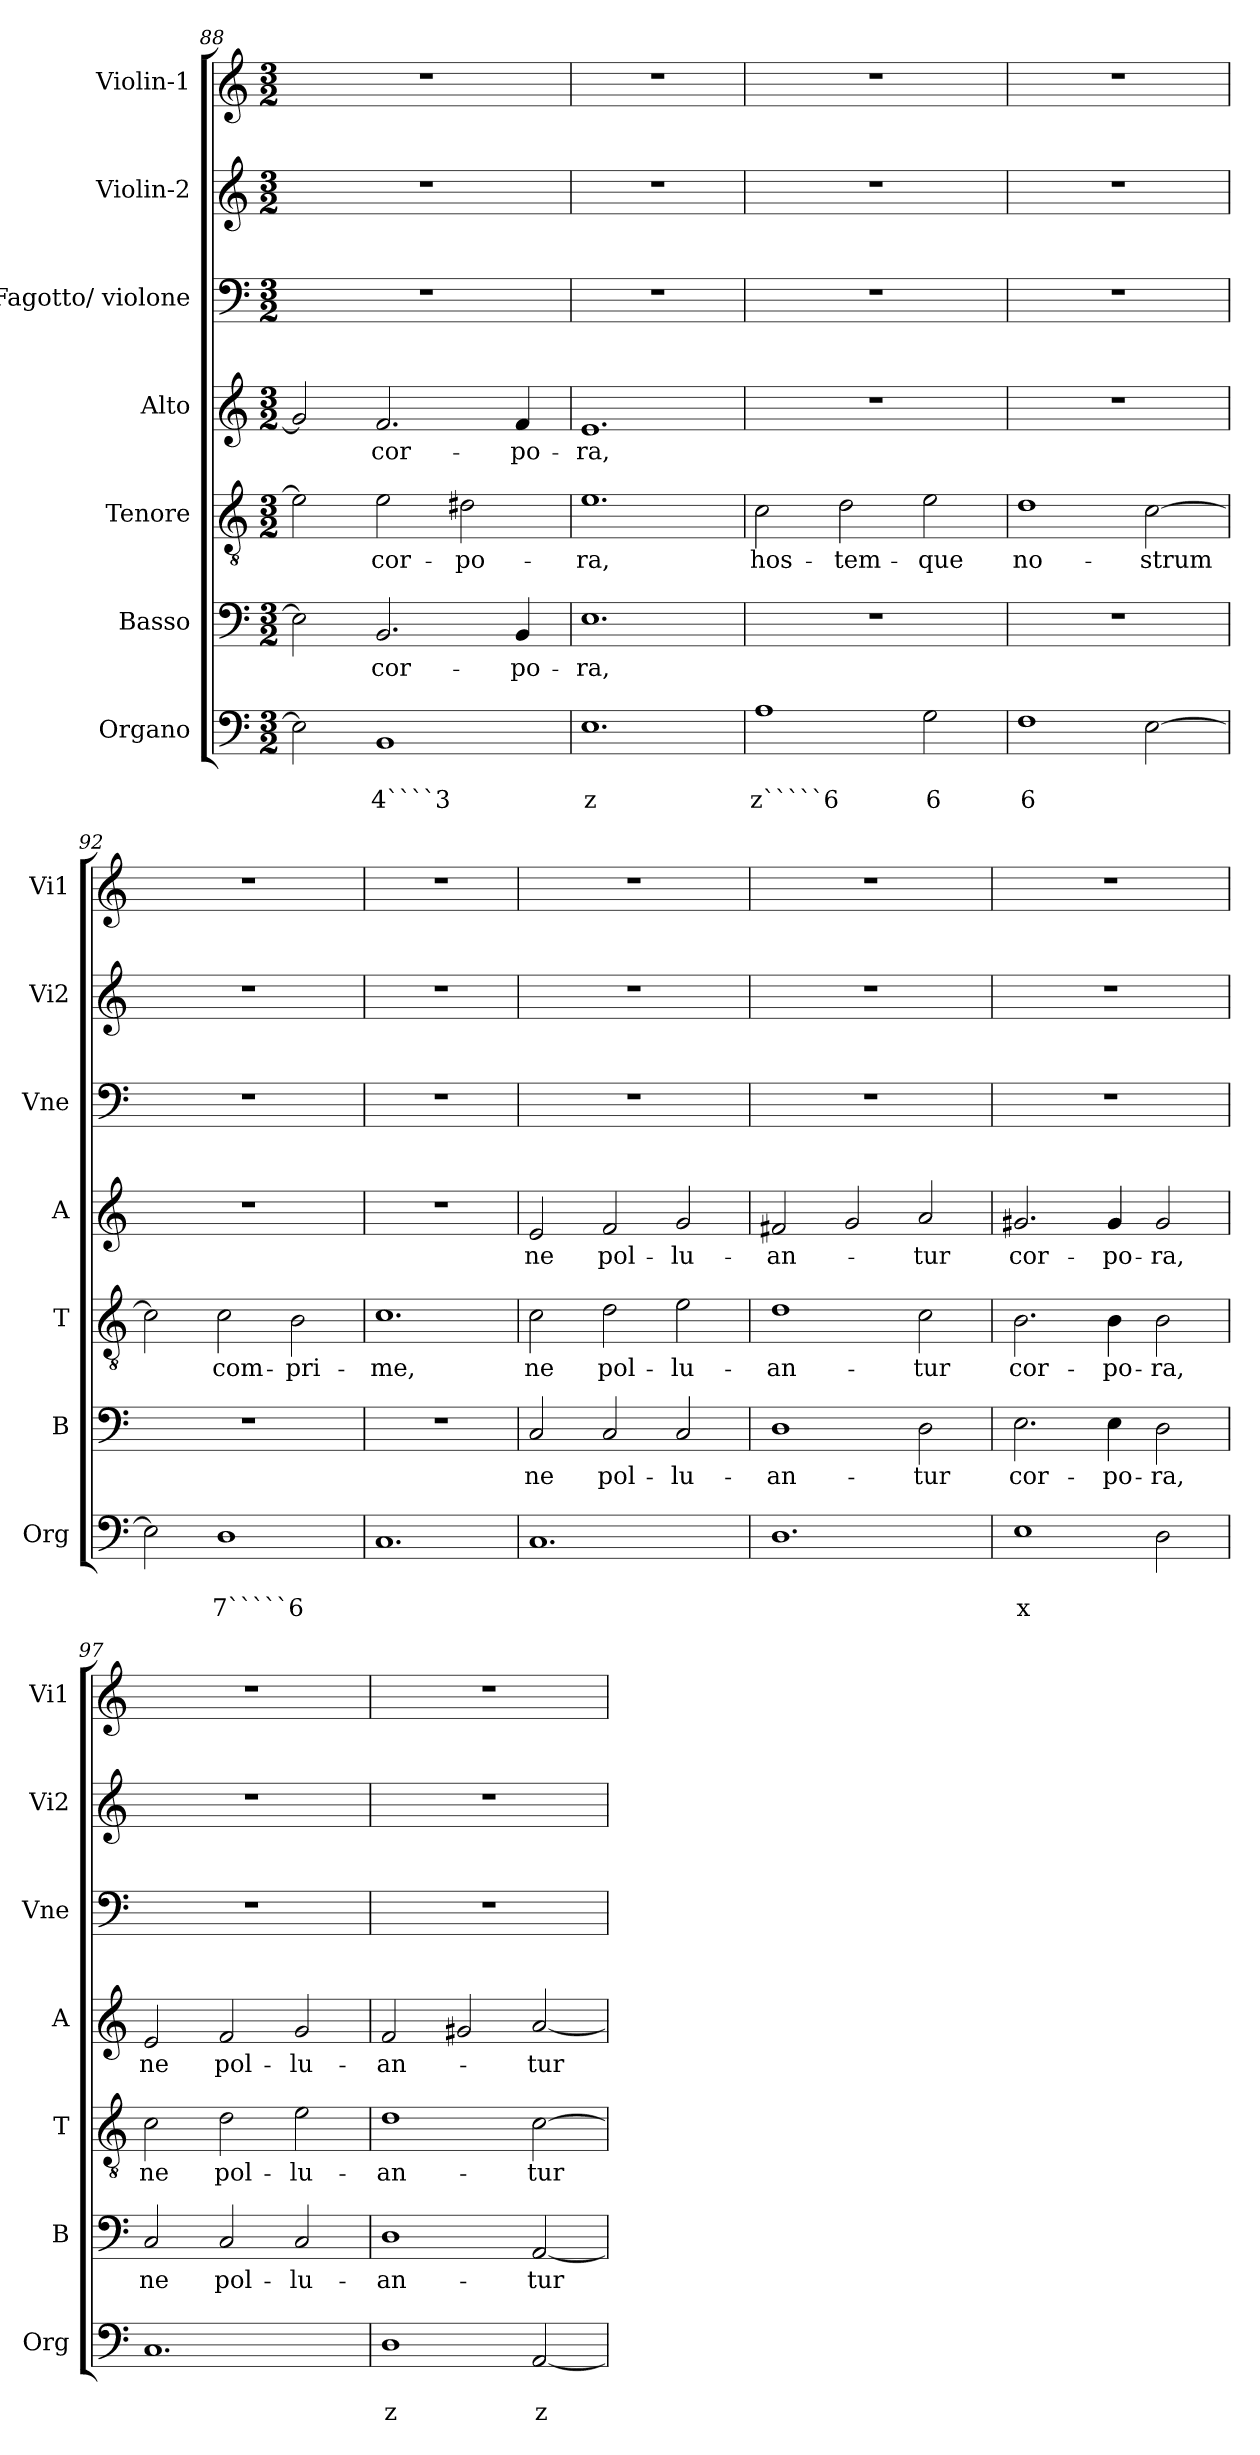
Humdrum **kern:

**kern	**text	**text	**kern	**text	**kern	**text	**kern	**text	**kern	**kern	**kern
*part7	*part7	*part7	*part6	*part6	*part5	*part5	*part4	*part4	*part3	*part2	*part1
*staff7	*staff7	*staff7	*staff6	*staff6	*staff5	*staff5	*staff4	*staff4	*staff3	*staff2	*staff1
*I"Organo	*	*	*I"Basso	*	*I"Tenore	*	*I"Alto	*	*I"Fagotto/ violone	*I"Violin-2	*I"Violin-1
*I'Org	*	*	*I'B	*	*I'T	*	*I'A	*	*I'Vne	*I'Vi2	*I'Vi1
*clefF4	*	*	*clefF4	*	*clefGv2	*	*clefG2	*	*clefF4	*clefG2	*clefG2
*k[]	*	*	*k[]	*	*k[]	*	*k[]	*	*k[]	*k[]	*k[]
*C:	*	*	*C:	*	*C:	*	*C:	*	*C:	*C:	*C:
*M3/2	*	*	*M3/2	*	*M3/2	*	*M3/2	*	*M3/2	*M3/2	*M3/2
=88	=88	=88	=88	=88	=88	=88	=88	=88	=88	=88	=88
2E\]	.	.	2E\]	.	2e\]	.	2g/]	.	1.r	1.r	1.r
!	!	!LO:LY:b	!	!LO:LY:b	!	!LO:LY:b	!	!LO:LY:b	!	!	!
1BB	.	4````3	2.BB/	cor-	2e\	cor-	2.f/	cor-	.	.	.
!	!	!	!	!	!	!LO:LY:b	!	!	!	!	!
.	.	.	.	.	2d#X\	-po-	.	.	.	.	.
!	!	!	!	!LO:LY:b	!	!	!	!LO:LY:b	!	!	!
.	.	.	4BB/	-po-	.	.	4f/	-po-	.	.	.
=89	=89	=89	=89	=89	=89	=89	=89	=89	=89	=89	=89
!	!	!LO:LY:b	!	!LO:LY:b	!	!LO:LY:b	!	!LO:LY:b	!	!	!
1.E	.	z	1.E	-ra,	1.e	-ra,	1.e	-ra,	1.r	1.r	1.r
!!LO:LB:g=z
=90	=90	=90	=90	=90	=90	=90	=90	=90	=90	=90	=90
!	!	!LO:LY:b	!	!	!	!LO:LY:b	!	!	!	!	!
1A	.	z`````6	1.r	.	2c\	hos-	1.r	.	1.r	1.r	1.r
!	!	!	!	!	!	!LO:LY:b	!	!	!	!	!
.	.	.	.	.	2d\	-tem-	.	.	.	.	.
!	!	!LO:LY:b	!	!	!	!LO:LY:b	!	!	!	!	!
2G\	.	6	.	.	2e\	-que	.	.	.	.	.
=91	=91	=91	=91	=91	=91	=91	=91	=91	=91	=91	=91
!	!	!LO:LY:b	!	!	!	!LO:LY:b	!	!	!	!	!
1F	.	6	1.r	.	1d	no-	1.r	.	1.r	1.r	1.r
!	!	!	!	!	!	!LO:LY:b	!	!	!	!	!
[2E\	.	.	.	.	[2c\	-strum	.	.	.	.	.
=92	=92	=92	=92	=92	=92	=92	=92	=92	=92	=92	=92
2E\]	.	.	1.r	.	2c\]	.	1.r	.	1.r	1.r	1.r
!	!	!LO:LY:b	!	!	!	!LO:LY:b	!	!	!	!	!
1D	.	7`````6	.	.	2c\	com-	.	.	.	.	.
!	!	!	!	!	!	!LO:LY:b	!	!	!	!	!
.	.	.	.	.	2B\	-pri-	.	.	.	.	.
=93	=93	=93	=93	=93	=93	=93	=93	=93	=93	=93	=93
!	!	!	!	!	!	!LO:LY:b	!	!	!	!	!
1.C	.	.	1.r	.	1.c	-me,	1.r	.	1.r	1.r	1.r
=94	=94	=94	=94	=94	=94	=94	=94	=94	=94	=94	=94
!	!	!	!	!LO:LY:b	!	!LO:LY:b	!	!LO:LY:b	!	!	!
1.C	.	.	2C/	ne	2c\	ne	2e/	ne	1.r	1.r	1.r
!	!	!	!	!LO:LY:b	!	!LO:LY:b	!	!LO:LY:b	!	!	!
.	.	.	2C/	pol-	2d\	pol-	2f/	pol-	.	.	.
!	!	!	!	!LO:LY:b	!	!LO:LY:b	!	!LO:LY:b	!	!	!
.	.	.	2C/	-lu-	2e\	-lu-	2g/	-lu-	.	.	.
=95	=95	=95	=95	=95	=95	=95	=95	=95	=95	=95	=95
!	!	!	!	!LO:LY:b	!	!LO:LY:b	!	!LO:LY:b	!	!	!
1.D	.	.	1D	-an-	1d	-an-	2f#X/	-an-	1.r	1.r	1.r
.	.	.	.	.	.	.	2g/	.	.	.	.
!	!	!	!	!LO:LY:b	!	!LO:LY:b	!	!LO:LY:b	!	!	!
.	.	.	2D\	-tur	2c\	-tur	2a/	-tur	.	.	.
!!LO:LB:g=z
=96	=96	=96	=96	=96	=96	=96	=96	=96	=96	=96	=96
!	!	!LO:LY:b	!	!LO:LY:b	!	!LO:LY:b	!	!LO:LY:b	!	!	!
1E	.	x	2.E\	cor-	2.B\	cor-	2.g#X/	cor-	1.r	1.r	1.r
!	!	!	!	!LO:LY:b	!	!LO:LY:b	!	!LO:LY:b	!	!	!
.	.	.	4E\	-po-	4B\	-po-	4g#/	-po-	.	.	.
!	!	!	!	!LO:LY:b	!	!LO:LY:b	!	!LO:LY:b	!	!	!
2D\	.	.	2D\	-ra,	2B\	-ra,	2g#/	-ra,	.	.	.
=97	=97	=97	=97	=97	=97	=97	=97	=97	=97	=97	=97
!	!	!	!	!LO:LY:b	!	!LO:LY:b	!	!LO:LY:b	!	!	!
1.C	.	.	2C/	ne	2c\	ne	2e/	ne	1.r	1.r	1.r
!	!	!	!	!LO:LY:b	!	!LO:LY:b	!	!LO:LY:b	!	!	!
.	.	.	2C/	pol-	2d\	pol-	2f/	pol-	.	.	.
!	!	!	!	!LO:LY:b	!	!LO:LY:b	!	!LO:LY:b	!	!	!
.	.	.	2C/	-lu-	2e\	-lu-	2g/	-lu-	.	.	.
=98	=98	=98	=98	=98	=98	=98	=98	=98	=98	=98	=98
!	!	!LO:LY:b	!	!LO:LY:b	!	!LO:LY:b	!	!LO:LY:b	!	!	!
1D	.	z	1D	-an-	1d	-an-	2f/	-an-	1.r	1.r	1.r
.	.	.	.	.	.	.	2g#X/	.	.	.	.
!	!	!LO:LY:b	!	!LO:LY:b	!	!LO:LY:b	!	!LO:LY:b	!	!	!
[2AA/	.	z	[2AA/	-tur	[2c\	-tur	[2a/	-tur	.	.	.
=	=	=	=	=	=	=	=	=	=	=	=
*-	*-	*-	*-	*-	*-	*-	*-	*-	*-	*-	*-
